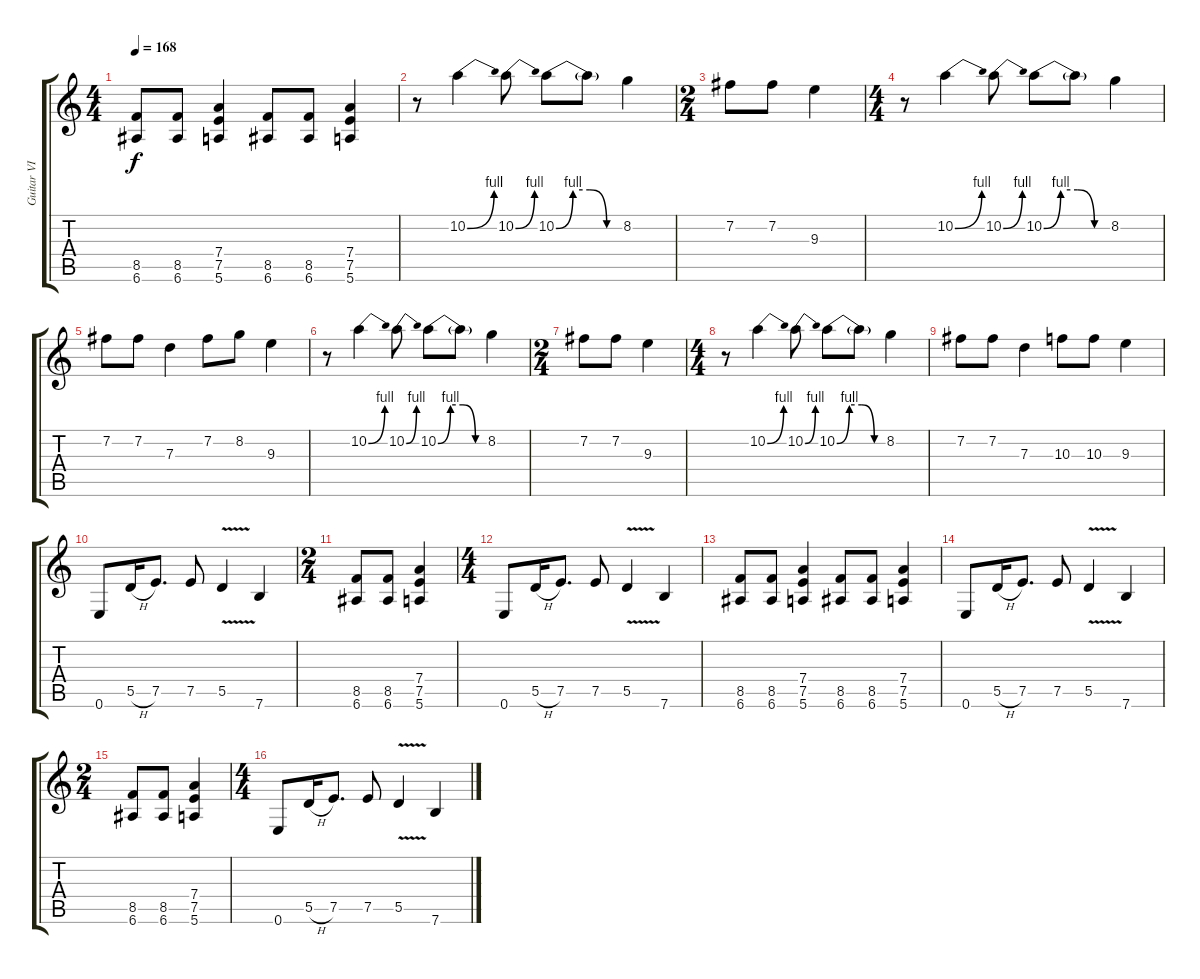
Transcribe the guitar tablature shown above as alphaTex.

\track ("Guitar VI Distortion" "Guitar VI ") {instrument distortionguitar}
\staff {score tabs}
\tuning (E4 B3 G3 D3 A2 E2) {hide}
\ts (4 4)
\tempo 168
\clef g2
\ks c
(8.5 6.6).8{dy f} (8.5 6.6).8 (7.4 7.5 5.6).4 (8.5 6.6).8 (8.5 6.6).8 (7.4 7.5 5.6).4 |
r.8 10.2{be (bend 0 0 60 4)}.4 10.2{be (bend 0 0 60 4)}.8 10.2{be (custom 0 0 15 4 30 4 45 0 60 0)}.8 10.2{t}.8 8.2.4 |
\ts (2 4)
7.2.8 7.2.8 9.3.4 |
\ts (4 4)
r.8 10.2{be (bend 0 0 60 4)}.4 10.2{be (bend 0 0 60 4)}.8 10.2{be (custom 0 0 15 4 30 4 45 0 60 0)}.8 10.2{t}.8 8.2.4 |
7.2.8 7.2.8 7.3.4 7.2.8 8.2.8 9.3.4 |
r.8 10.2{be (bend 0 0 60 4)}.4 10.2{be (bend 0 0 60 4)}.8 10.2{be (custom 0 0 15 4 30 4 45 0 60 0)}.8 10.2{t}.8 8.2.4 |
\ts (2 4)
7.2.8 7.2.8 9.3.4 |
\ts (4 4)
r.8 10.2{be (bend 0 0 60 4)}.4 10.2{be (bend 0 0 60 4)}.8 10.2{be (custom 0 0 15 4 30 4 45 0 60 0)}.8 10.2{t}.8 8.2.4 |
7.2.8 7.2.8 7.3.4 10.3.8 10.3.8 9.3.4 |
0.6.8 5.5{h}.16 7.5.8{d} 7.5.8 5.5{v}.4 7.6.4 |
\ts (2 4)
(8.5 6.6).8 (8.5 6.6).8 (7.4 7.5 5.6).4 |
\ts (4 4)
0.6.8 5.5{h}.16 7.5.8{d} 7.5.8 5.5{v}.4 7.6.4 |
(8.5 6.6).8 (8.5 6.6).8 (7.4 7.5 5.6).4 (8.5 6.6).8 (8.5 6.6).8 (7.4 7.5 5.6).4 |
0.6.8 5.5{h}.16 7.5.8{d} 7.5.8 5.5{v}.4 7.6.4 |
\ts (2 4)
(8.5 6.6).8 (8.5 6.6).8 (7.4 7.5 5.6).4 |
\ts (4 4)
0.6.8 5.5{h}.16 7.5.8{d} 7.5.8 5.5{v}.4 7.6.4
